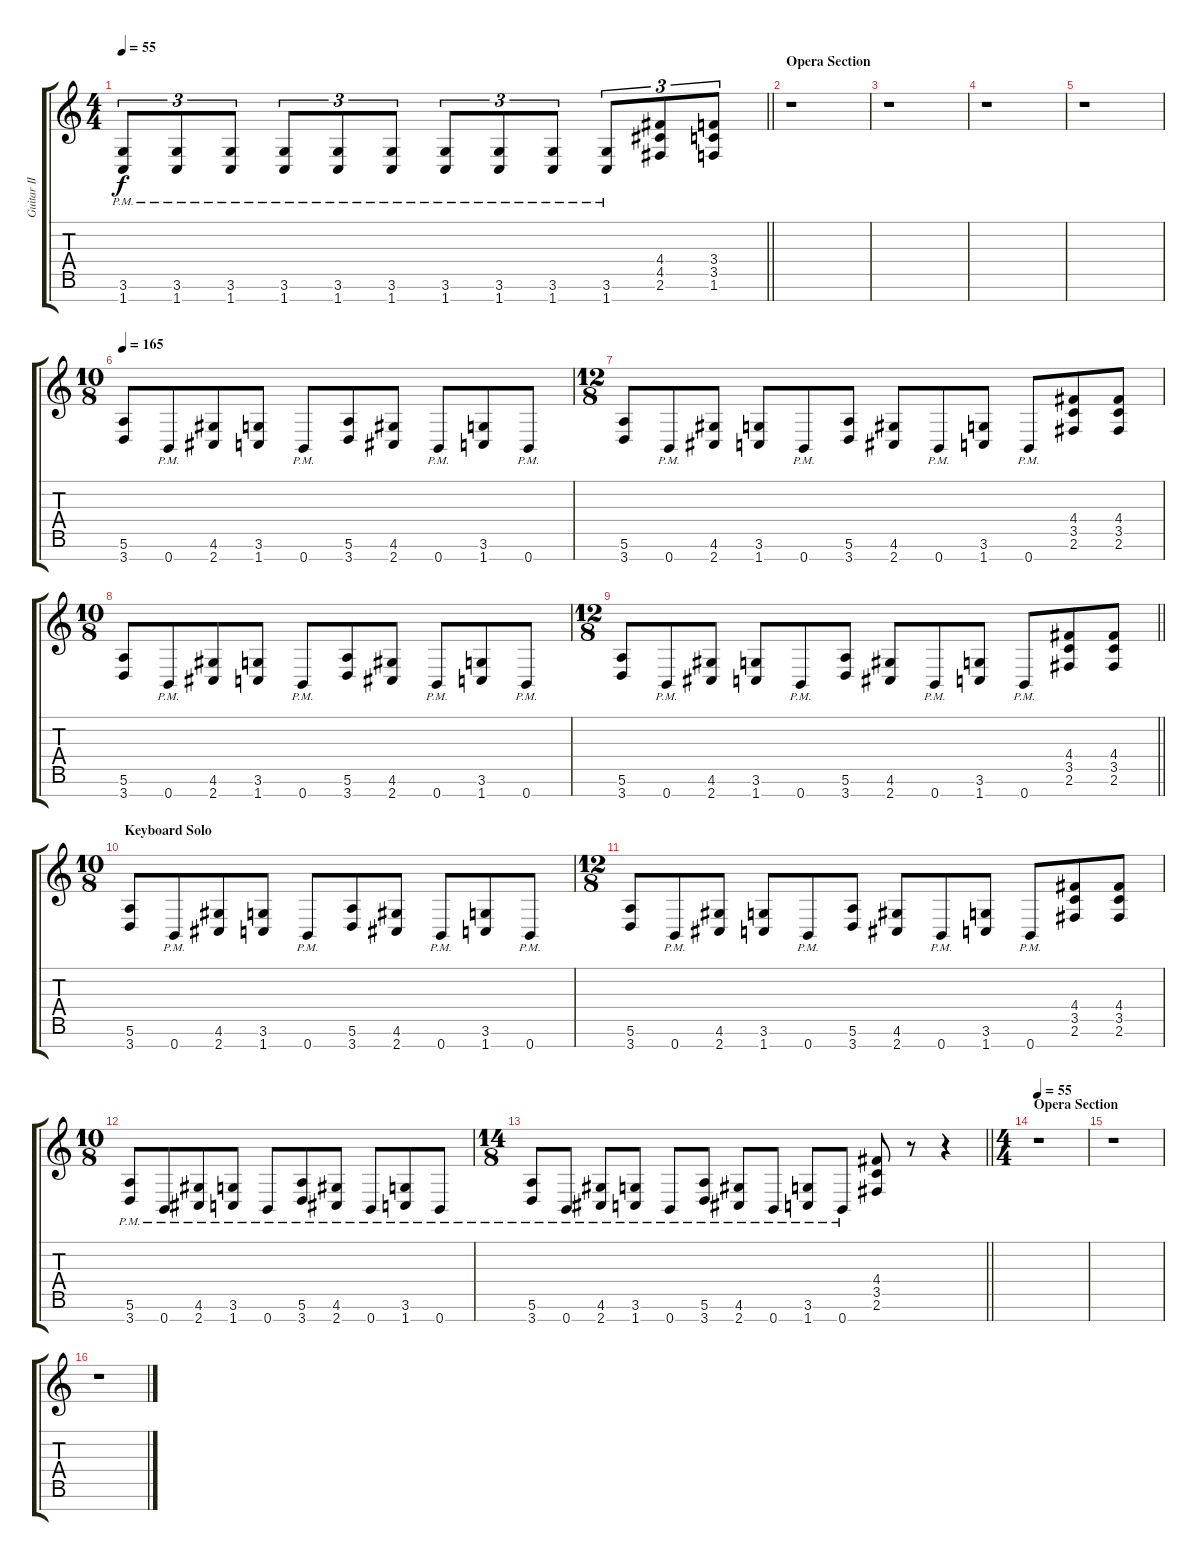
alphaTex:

\track ("Guitar II" "Guitar II") {instrument distortionguitar}
\staff {score tabs}
\tuning (E4 B3 G3 D3 A2 E2 B1) {hide}
\ts (4 4)
\tempo 55
\clef g2
\barLineRight lightlight
\ks c
(3.6{pm} 1.7{pm}).8{tu (3 2) dy f} (3.6{pm} 1.7{pm}).8{tu (3 2)} (3.6{pm} 1.7{pm}).8{tu (3 2)} (3.6{pm} 1.7{pm}).8{tu (3 2)} (3.6{pm} 1.7{pm}).8{tu (3 2)} (3.6{pm} 1.7{pm}).8{tu (3 2)} (3.6{pm} 1.7{pm}).8{tu (3 2)} (3.6{pm} 1.7{pm}).8{tu (3 2)} (3.6{pm} 1.7{pm}).8{tu (3 2)} (3.6{pm} 1.7{pm}).8{tu (3 2)} (4.4 4.5 2.6).8{tu (3 2)} (3.4 3.5 1.6).8{tu (3 2)} |
\section ("" "Opera Section")
r.1 |
r.1 |
r.1 |
r.1 |
\ts (10 8)
\tempo 165
(5.6 3.7).8 0.7{pm}.8 (4.6 2.7).8 (3.6 1.7).8 0.7{pm}.8 (5.6 3.7).8 (4.6 2.7).8 0.7{pm}.8 (3.6 1.7).8 0.7{pm}.8 |
\ts (12 8)
(5.6 3.7).8 0.7{pm}.8 (4.6 2.7).8 (3.6 1.7).8 0.7{pm}.8 (5.6 3.7).8 (4.6 2.7).8 0.7{pm}.8 (3.6 1.7).8 0.7{pm}.8 (4.4 3.5 2.6).8 (4.4 3.5 2.6).8 |
\ts (10 8)
(5.6 3.7).8 0.7{pm}.8 (4.6 2.7).8 (3.6 1.7).8 0.7{pm}.8 (5.6 3.7).8 (4.6 2.7).8 0.7{pm}.8 (3.6 1.7).8 0.7{pm}.8 |
\ts (12 8)
\barLineRight lightlight
(5.6 3.7).8 0.7{pm}.8 (4.6 2.7).8 (3.6 1.7).8 0.7{pm}.8 (5.6 3.7).8 (4.6 2.7).8 0.7{pm}.8 (3.6 1.7).8 0.7{pm}.8 (4.4 3.5 2.6).8 (4.4 3.5 2.6).8 |
\ts (10 8)
\section ("" "Keyboard Solo")
(5.6 3.7).8 0.7{pm}.8 (4.6 2.7).8 (3.6 1.7).8 0.7{pm}.8 (5.6 3.7).8 (4.6 2.7).8 0.7{pm}.8 (3.6 1.7).8 0.7{pm}.8 |
\ts (12 8)
(5.6 3.7).8 0.7{pm}.8 (4.6 2.7).8 (3.6 1.7).8 0.7{pm}.8 (5.6 3.7).8 (4.6 2.7).8 0.7{pm}.8 (3.6 1.7).8 0.7{pm}.8 (4.4 3.5 2.6).8 (4.4 3.5 2.6).8 |
\ts (10 8)
(5.6{pm} 3.7{pm}).8 0.7{pm}.8 (4.6{pm} 2.7{pm}).8 (3.6{pm} 1.7{pm}).8 0.7{pm}.8 (5.6{pm} 3.7{pm}).8 (4.6{pm} 2.7{pm}).8 0.7{pm}.8 (3.6{pm} 1.7{pm}).8 0.7{pm}.8 |
\ts (14 8)
\barLineRight lightlight
(5.6{pm} 3.7{pm}).8 0.7{pm}.8 (4.6{pm} 2.7{pm}).8 (3.6{pm} 1.7{pm}).8 0.7{pm}.8 (5.6{pm} 3.7{pm}).8 (4.6{pm} 2.7{pm}).8 0.7{pm}.8 (3.6{pm} 1.7{pm}).8 0.7{pm}.8 (4.4 3.5 2.6).8 r.8 r.4 |
\ts (4 4)
\section ("" "Opera Section")
\tempo 55
r.1 |
r.1 |
r.1
